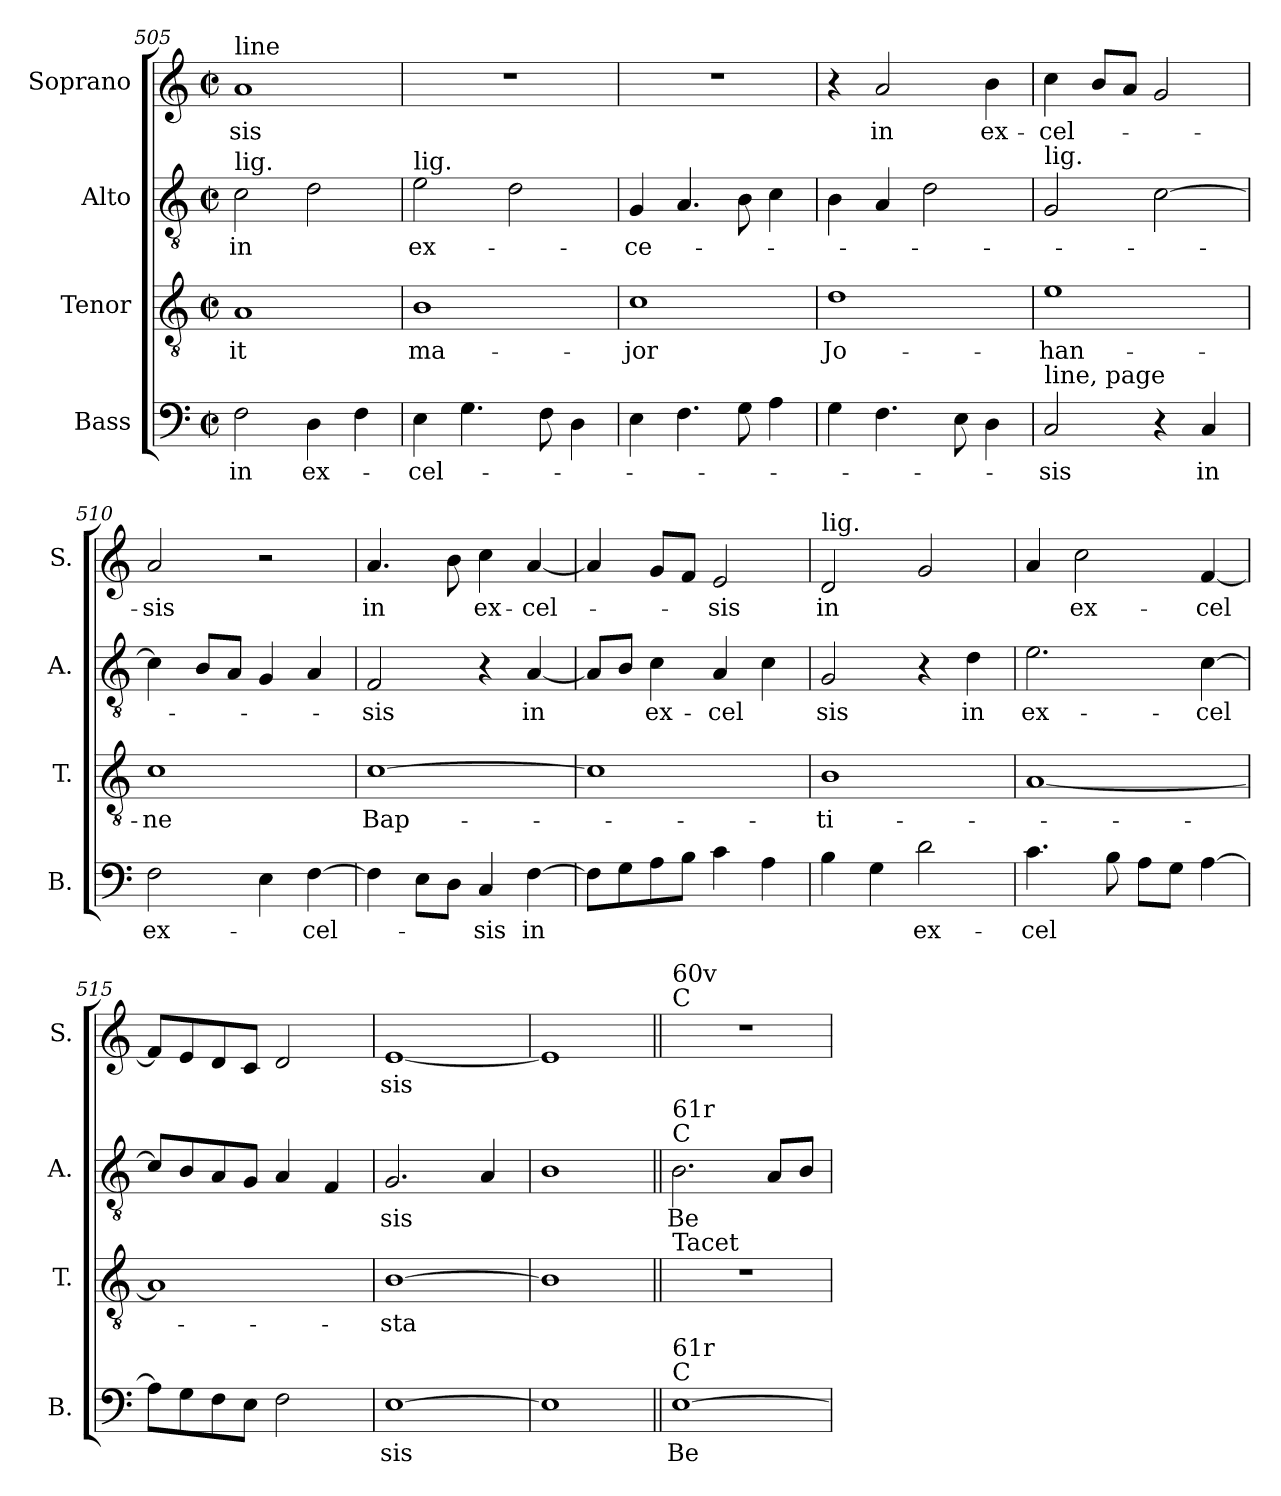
**kern	**text	**kern	**text	**kern	**text	**kern	**text
*part4	*part4	*part3	*part3	*part2	*part2	*part1	*part1
*staff4	*staff4	*staff3	*staff3	*staff2	*staff2	*staff1	*staff1
*I"Bass	*	*I"Tenor	*	*I"Alto	*	*I"Soprano	*
*I'B.	*	*I'T.	*	*I'A.	*	*I'S.	*
!!LO:LB:g=z
*clefF4	*	*clefGv2	*	*clefGv2	*	*clefG2	*
*k[]	*	*k[]	*	*k[]	*	*k[]	*
*M2/2	*	*M2/2	*	*M2/2	*	*M2/2	*
*met(c|)	*	*met(c|)	*	*met(c|)	*	*met(c|)	*
=505	=505	=505	=505	=505	=505	=505	=505
!	!	!	!	!	!	!LO:TX:a:t=line	!
!	!	!	!	!LO:TX:a:t=lig.	!	!	!
!	!LO:LY:b	!	!LO:LY:b	!	!LO:LY:b	!	!LO:LY:b
2F\	in	1A	-it	2c\	in	1a	-sis
!	!LO:LY:b	!	!	!	!	!	!
4D\	ex-	.	.	2d\	.	.	.
4F\	.	.	.	.	.	.	.
=506	=506	=506	=506	=506	=506	=506	=506
!	!	!	!	!LO:TX:a:t=lig.	!	!	!
!	!LO:LY:b	!	!LO:LY:b	!	!LO:LY:b	!	!
4E\	-cel-	1B	ma-	2e\	ex-	1r	.
4.G\	.	.	.	.	.	.	.
.	.	.	.	2d\	.	.	.
8F\	.	.	.	.	.	.	.
4D\	.	.	.	.	.	.	.
=507	=507	=507	=507	=507	=507	=507	=507
!	!	!	!LO:LY:b	!	!LO:LY:b	!	!
4E\	.	1c	-jor	4G/	-ce-	1r	.
4.F\	.	.	.	4.A/	.	.	.
8G\	.	.	.	8B\	.	.	.
4A\	.	.	.	4c\	.	.	.
=508	=508	=508	=508	=508	=508	=508	=508
!	!	!	!LO:LY:b	!	!	!	!
4G\	.	1d	Jo-	4B\	.	4r	.
!	!	!	!	!	!	!	!LO:LY:b
4.F\	.	.	.	4A/	.	2a/	in
.	.	.	.	2d\	.	.	.
8E\	.	.	.	.	.	.	.
!	!	!	!	!	!	!	!LO:LY:b
4D\	.	.	.	.	.	4b\	ex-
=509	=509	=509	=509	=509	=509	=509	=509
!	!	!	!	!LO:TX:a:t=lig.	!	!	!
!LO:TX:a:t=line, page	!	!	!	!	!	!	!
!	!LO:LY:b	!	!LO:LY:b	!	!	!	!LO:LY:b
2C/	-sis	1e	-han-	2G/	.	4cc\	-cel-
.	.	.	.	.	.	8b/L	.
.	.	.	.	.	.	8a/J	.
4r	.	.	.	[2c\	.	2g/	.
!	!LO:LY:b	!	!	!	!	!	!
4C/	in	.	.	.	.	.	.
=510	=510	=510	=510	=510	=510	=510	=510
!	!LO:LY:b	!	!LO:LY:b	!	!	!	!LO:LY:b
2F\	ex-	1c	-ne	4c\]	.	2a/	-sis
.	.	.	.	8B/L	.	.	.
.	.	.	.	8A/J	.	.	.
4E\	.	.	.	4G/	.	2r	.
!	!LO:LY:b	!	!	!	!	!	!
[4F\	-cel-	.	.	4A/	.	.	.
!!LO:LB:g=z
=511	=511	=511	=511	=511	=511	=511	=511
!	!	!	!LO:LY:b	!	!LO:LY:b	!	!LO:LY:b
4F\]	.	[1c	Bap-	2F/	-sis	4.a/	in
8E\L	.	.	.	.	.	.	.
8D\J	.	.	.	.	.	8b\	.
!	!LO:LY:b	!	!	!	!	!	!LO:LY:b
4C/	-sis	.	.	4r	.	4cc\	ex-
!	!LO:LY:b	!	!	!	!LO:LY:b	!	!LO:LY:b
[4F\	in	.	.	[4A/	in	[4a/	-cel-
=512	=512	=512	=512	=512	=512	=512	=512
8F\L]	.	1c]	.	8A/L]	.	4a/]	.
8G\	.	.	.	8B/J	.	.	.
!	!	!	!	!	!LO:LY:b	!	!
8A\	.	.	.	4c\	ex-	8g/L	.
8B\J	.	.	.	.	.	8f/J	.
!	!	!	!	!	!LO:LY:b	!	!LO:LY:b
4c\	.	.	.	4A/	-cel	2e/	-sis
4A\	.	.	.	4c\	.	.	.
=513	=513	=513	=513	=513	=513	=513	=513
!	!	!	!	!	!	!LO:TX:a:t=lig.	!
!	!	!	!LO:LY:b	!	!LO:LY:b	!	!LO:LY:b
4B\	.	1B	-ti-	2G/	sis	2d/	in
4G\	.	.	.	.	.	.	.
!	!LO:LY:b	!	!	!	!	!	!
2d\	ex-	.	.	4r	.	2g/	.
!	!	!	!	!	!LO:LY:b	!	!
.	.	.	.	4d\	in	.	.
=514	=514	=514	=514	=514	=514	=514	=514
!	!LO:LY:b	!	!	!	!LO:LY:b	!	!
4.c\	-cel	[1A	.	2.e\	ex-	4a/	.
!	!	!	!	!	!	!	!LO:LY:b
.	.	.	.	.	.	2cc\	ex-
8B\	.	.	.	.	.	.	.
8A\L	.	.	.	.	.	.	.
8G\J	.	.	.	.	.	.	.
!	!	!	!	!	!LO:LY:b	!	!LO:LY:b
[4A\	.	.	.	[4c\	-cel	[4f/	-cel
=515	=515	=515	=515	=515	=515	=515	=515
8A\L]	.	1A]	.	8c/L]	.	8f/L]	.
8G\	.	.	.	8B/	.	8e/	.
8F\	.	.	.	8A/	.	8d/	.
8E\J	.	.	.	8G/J	.	8c/J	.
2F\	.	.	.	4A/	.	2d/	.
.	.	.	.	4F/	.	.	.
=516	=516	=516	=516	=516	=516	=516	=516
!	!LO:LY:b	!	!LO:LY:b	!	!LO:LY:b	!	!LO:LY:b
[1E	sis	[1B	-sta	2.G/	sis	[1e	sis
.	.	.	.	4A/	.	.	.
=517	=517	=517	=517	=517	=517	=517	=517
1E]	.	1B]	.	1B	.	1e]	.
!!LO:PB:g=z
=518||	=518||	=518||	=518||	=518||	=518||	=518||	=518||
!	!	!	!	!	!	!LO:TX:a:t=C	!
!	!	!	!	!	!	!LO:TX:a:t=60v	!
!	!	!	!	!LO:TX:a:t=C	!	!	!
!	!	!	!	!LO:TX:a:t=61r	!	!	!
!	!	!LO:TX:a:t=Tacet	!	!	!	!	!
!LO:TX:a:t=C	!	!	!	!	!	!	!
!LO:TX:a:t=61r	!	!	!	!	!	!	!
!	!LO:LY:b	!	!	!	!LO:LY:b	!	!
[1E	Be-	1r	.	2.B\	Be	1r	.
.	.	.	.	8A/L	.	.	.
.	.	.	.	8B/J	.	.	.
=	=	=	=	=	=	=	=
*-	*-	*-	*-	*-	*-	*-	*-
